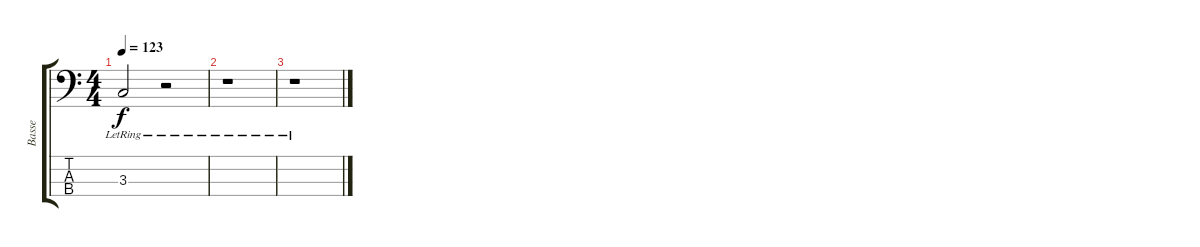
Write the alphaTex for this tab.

\track ("Basse" "Basse") {instrument electricbassfinger}
\staff {score tabs}
\tuning (G2 D2 A1 E1) {hide}
\ts (4 4)
\tempo 123
\clef f4
\ks c
3.3{lr}.2{dy f} r.2 |
r.1 |
r.1
